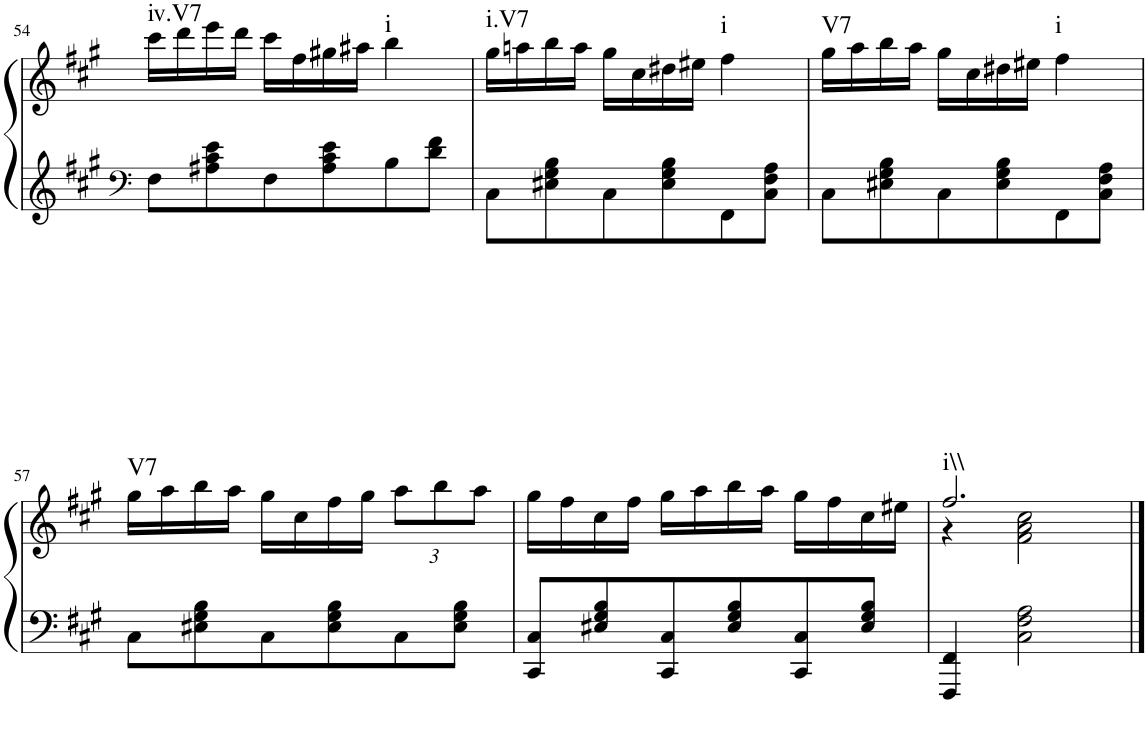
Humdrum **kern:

**kern	**kern	**harte
*part1	*part1	*part1
*staff2	*staff1	*
*I"Piano	*	*
*I'Pno.	*	*
!!LO:PB:g=z
*clefF4	*clefG2	*
*k[f#c#g#]	*k[f#c#g#]	*
*M3/4	*M3/4	*
=54	=54	=54
!	!	!LO:H:kt=iv.V7
8F#\L	16ccc#\LL	N
.	16ddd\	.
8A#X\ 8c#\ 8e\	16eee\	.
.	16ddd\JJ	.
8F#\	16ccc#\LL	.
.	16ff#\	.
8A#\ 8c#\ 8e\	16gg#X\	.
.	16aa#X\JJ	.
!	!	!LO:H:kt=i
8B\	4bb\	N
8d\ 8f#\J	.	.
=55	=55	=55
!	!	!LO:H:kt=i.V7
8C#\L	16gg#\LL	N
.	16aan\	.
8E#X\ 8G#\ 8B\	16bb\	.
.	16aa\JJ	.
8C#\	16gg#\LL	.
.	16cc#\	.
8E#\ 8G#\ 8B\	16dd#X\	.
.	16ee#X\JJ	.
!	!	!LO:H:kt=i
8FF#\	4ff#\	N
8C#\ 8F#\ 8A\J	.	.
=56	=56	=56
!	!	!LO:H:kt=V7
8C#\L	16gg#\LL	N
.	16aa\	.
8E#X\ 8G#\ 8B\	16bb\	.
.	16aa\JJ	.
8C#\	16gg#\LL	.
.	16cc#\	.
8E#\ 8G#\ 8B\	16dd#X\	.
.	16ee#X\JJ	.
!	!	!LO:H:kt=i
8FF#\	4ff#\	N
8C#\ 8F#\ 8A\J	.	.
!!LO:LB:g=z
=57	=57	=57
!	!	!LO:H:kt=V7
8C#\L	16gg#\LL	N
.	16aa\	.
8E#X\ 8G#\ 8B\	16bb\	.
.	16aa\JJ	.
8C#\	16gg#\LL	.
.	16cc#\	.
8E#\ 8G#\ 8B\	16ff#\	.
.	16gg#\JJ	.
*	*Xbrackettup	*
8C#\	12aa\L	.
.	12bb\	.
8E#\ 8G#\ 8B\J	.	.
.	12aa\J	.
=58	=58	=58
8CC#/ 8C#/L	16gg#\LL	.
.	16ff#\	.
8E#X/ 8G#/ 8B/	16cc#\	.
.	16ff#\JJ	.
8CC#/ 8C#/	16gg#\LL	.
.	16aa\	.
8E#/ 8G#/ 8B/	16bb\	.
.	16aa\JJ	.
8CC#/ 8C#/	16gg#\LL	.
.	16ff#\	.
8E#/ 8G#/ 8B/J	16cc#\	.
.	16ee#X\JJ	.
=59	=59	=59
*	*^	*
!	!	!	!LO:H:kt=i\\
4FFF#/ 4FF#/	2.ff#/	4r	N
2C#\ 2F#\ 2A\	.	2f#\ 2a\ 2cc#\	.
*	*v	*v	*
==	==	==
*-	*-	*-
